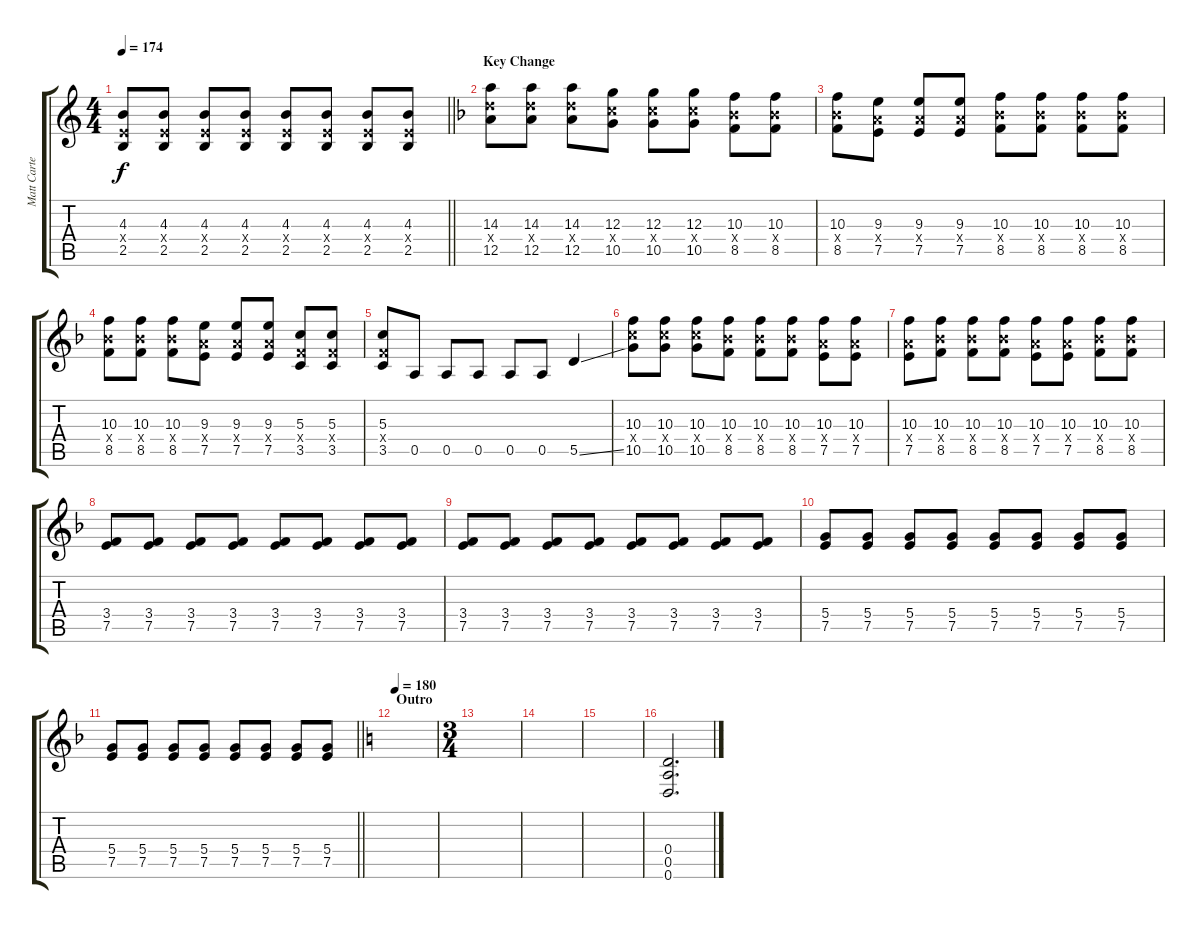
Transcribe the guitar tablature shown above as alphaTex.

\track ("Matt Carter Right" "Matt Carte") {instrument distortionguitar}
\staff {score tabs}
\tuning (E4 B3 G3 D3 A2 D2) {hide}
\ts (4 4)
\tempo 174
\clef g2
\barLineRight lightlight
\ks c
(4.3 2.4{x} 2.5).8{dy f} (4.3 2.4{x} 2.5).8 (4.3 2.4{x} 2.5).8 (4.3 2.4{x} 2.5).8 (4.3 2.4{x} 2.5).8 (4.3 2.4{x} 2.5).8 (4.3 2.4{x} 2.5).8 (4.3 2.4{x} 2.5).8 |
\section ("" "Key Change")
\ks f
(14.3 12.4{x} 12.5).8 (14.3 12.4{x} 12.5).8 (14.3 12.4{x} 12.5).8 (12.3 10.4{x} 10.5).8 (12.3 10.4{x} 10.5).8 (12.3 10.4{x} 10.5).8 (10.3 8.4{x} 8.5).8 (10.3 8.4{x} 8.5).8 |
(10.3 8.4{x} 8.5).8 (9.3 7.4{x} 7.5).8 (9.3 7.4{x} 7.5).8 (9.3 7.4{x} 7.5).8 (10.3 8.4{x} 8.5).8 (10.3 8.4{x} 8.5).8 (10.3 8.4{x} 8.5).8 (10.3 8.4{x} 8.5).8 |
(10.3 8.4{x} 8.5).8 (10.3 8.4{x} 8.5).8 (10.3 8.4{x} 8.5).8 (9.3 7.4{x} 7.5).8 (9.3 7.4{x} 7.5).8 (9.3 7.4{x} 7.5).8 (5.3 3.4{x} 3.5).8 (5.3 3.4{x} 3.5).8 |
(5.3 3.4{x} 3.5).8 0.5.8 0.5.8 0.5.8 0.5.8 0.5.8 5.5{ss}.4 |
(10.3 10.4{x} 10.5).8 (10.3 10.4{x} 10.5).8 (10.3 10.4{x} 10.5).8 (10.3 8.4{x} 8.5).8 (10.3 8.4{x} 8.5).8 (10.3 8.4{x} 8.5).8 (10.3 7.4{x} 7.5).8 (10.3 7.4{x} 7.5).8 |
(10.3 7.4{x} 7.5).8 (10.3 8.4{x} 8.5).8 (10.3 8.4{x} 8.5).8 (10.3 8.4{x} 8.5).8 (10.3 7.4{x} 7.5).8 (10.3 7.4{x} 7.5).8 (10.3 8.4{x} 8.5).8 (10.3 8.4{x} 8.5).8 |
(3.4 7.5).8 (3.4 7.5).8 (3.4 7.5).8 (3.4 7.5).8 (3.4 7.5).8 (3.4 7.5).8 (3.4 7.5).8 (3.4 7.5).8 |
(3.4 7.5).8 (3.4 7.5).8 (3.4 7.5).8 (3.4 7.5).8 (3.4 7.5).8 (3.4 7.5).8 (3.4 7.5).8 (3.4 7.5).8 |
(5.4 7.5).8 (5.4 7.5).8 (5.4 7.5).8 (5.4 7.5).8 (5.4 7.5).8 (5.4 7.5).8 (5.4 7.5).8 (5.4 7.5).8 |
\barLineRight lightlight
(5.4 7.5).8 (5.4 7.5).8 (5.4 7.5).8 (5.4 7.5).8 (5.4 7.5).8 (5.4 7.5).8 (5.4 7.5).8 (5.4 7.5).8 |
\section ("" "Outro")
\tempo 180
\ks c
|
\ts (3 4)
|
|
|
(0.4 0.5 0.6).2{d volume 16}
